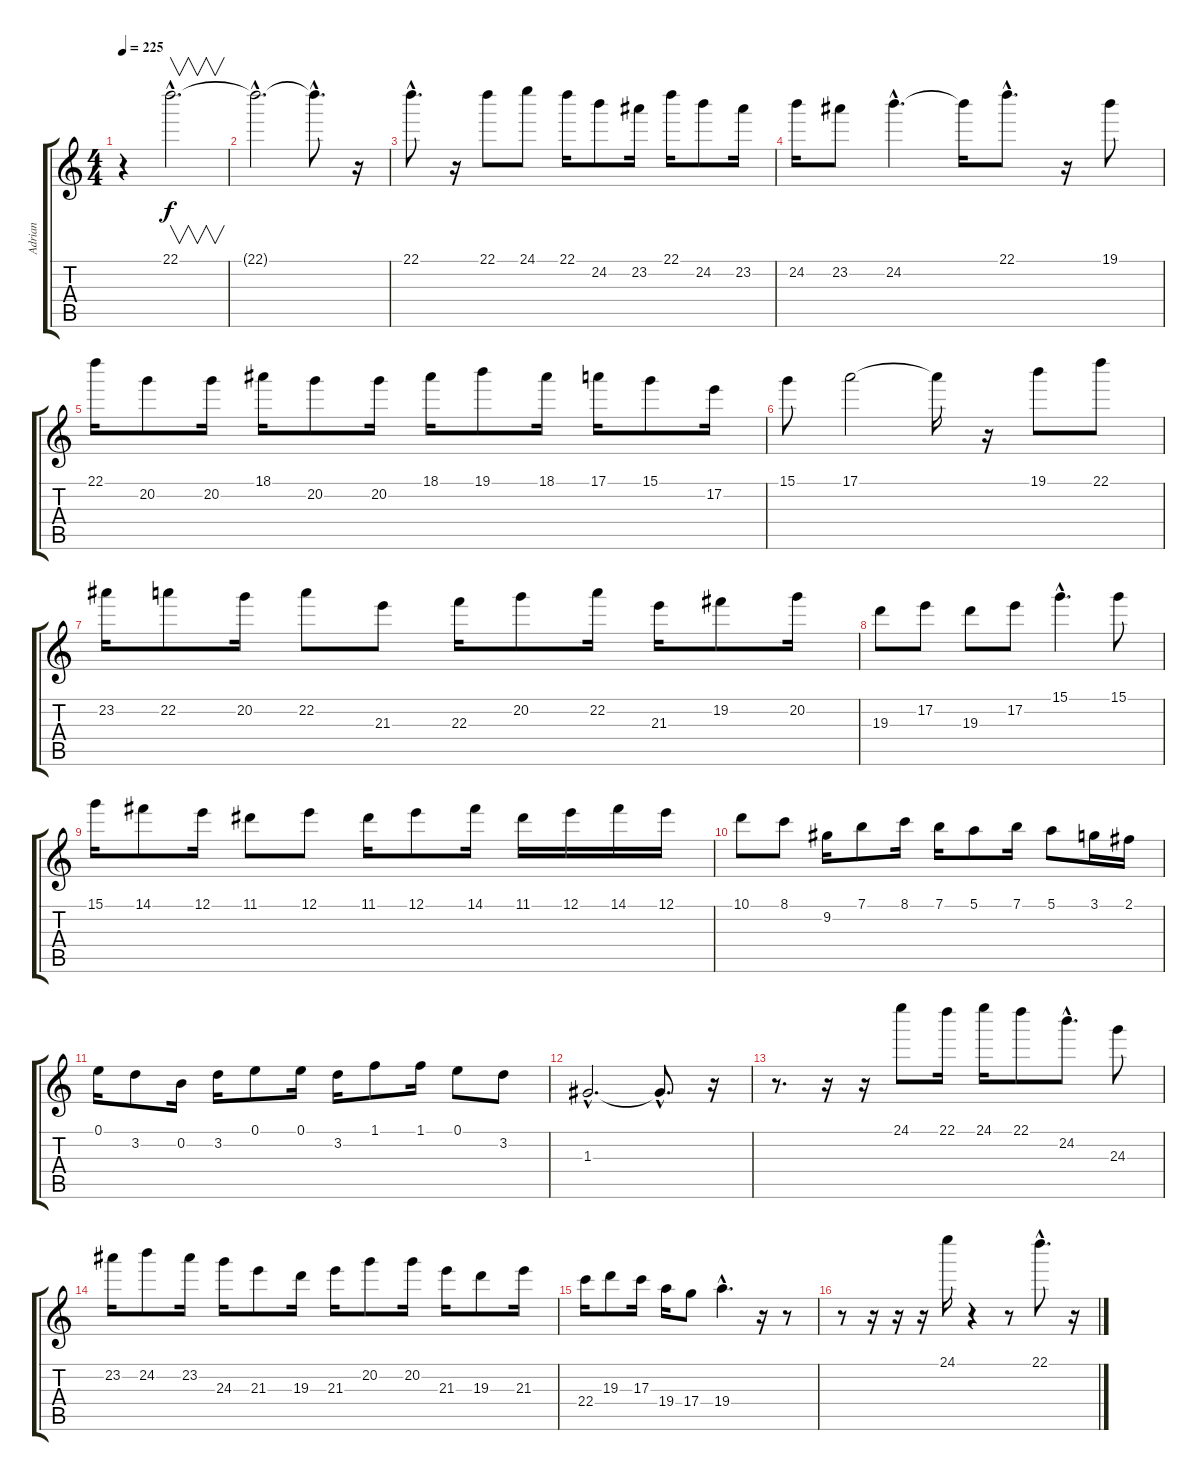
\track ("Adrian" "Adrian") {instrument distortionguitar}
\staff {score tabs}
\tuning (E4 B3 G3 D3 A2 E2) {hide}
\ts (4 4)
\tempo 225
\clef g2
\ks c
r.4{dy f} 22.1{hac}.2{v d} |
22.1{hac t}.2{d} 22.1{hac t}.8{d} r.16 |
22.1{hac}.8{d} r.16 22.1.8 24.1.8 22.1.16 24.2.8 23.2.16 22.1.16 24.2.8 23.2.16 |
24.2.16 23.2.8 24.2{hac}.4{d} 24.2{t}.16 22.1{hac}.8{d} r.16 19.1.8 |
22.1.16 20.2.8 20.2.16 18.1.16 20.2.8 20.2.16 18.1.16 19.1.8 18.1.16 17.1.16 15.1.8 17.2.16 |
15.1.8 17.1.2 17.1{t}.16 r.16 19.1.8 22.1.8 |
23.2.16 22.2.8 20.2.16 22.2.8 21.3.8 22.3.16 20.2.8 22.2.16 21.3.16 19.2.8 20.2.16 |
19.3.8 17.2.8 19.3.8 17.2.8 15.1{hac}.4{d} 15.1.8 |
15.1.16 14.1.8 12.1.16 11.1.8 12.1.8 11.1.16 12.1.8 14.1.16 11.1.16 12.1.16 14.1.16 12.1.16 |
10.1.8 8.1.8 9.2.16 7.1.8 8.1.16 7.1.16 5.1.8 7.1.16 5.1.8 3.1.16 2.1.16 |
0.1.16 3.2.8 0.2.16 3.2.16 0.1.8 0.1.16 3.2.16 1.1.8 1.1.16 0.1.8 3.2.8 |
1.3{hac}.2{d} 1.3{hac t}.8{d} r.16 |
r.8{d} r.16 r.16 24.1.8 22.1.16 24.1.16 22.1.8 24.2{hac}.8{d} 24.3.8 |
23.2.16 24.2.8 23.2.16 24.3.16 21.3.8 19.3.16 21.3.16 20.2.8 20.2.16 21.3.16 19.3.8 21.3.16 |
22.4.16 19.3.8 17.3.16 19.4.16 17.4.8 19.4{hac}.4{d} r.16 r.8 |
r.8 r.16 r.16 r.16 24.1.16 r.4 r.8 22.1{hac}.8{d} r.16
